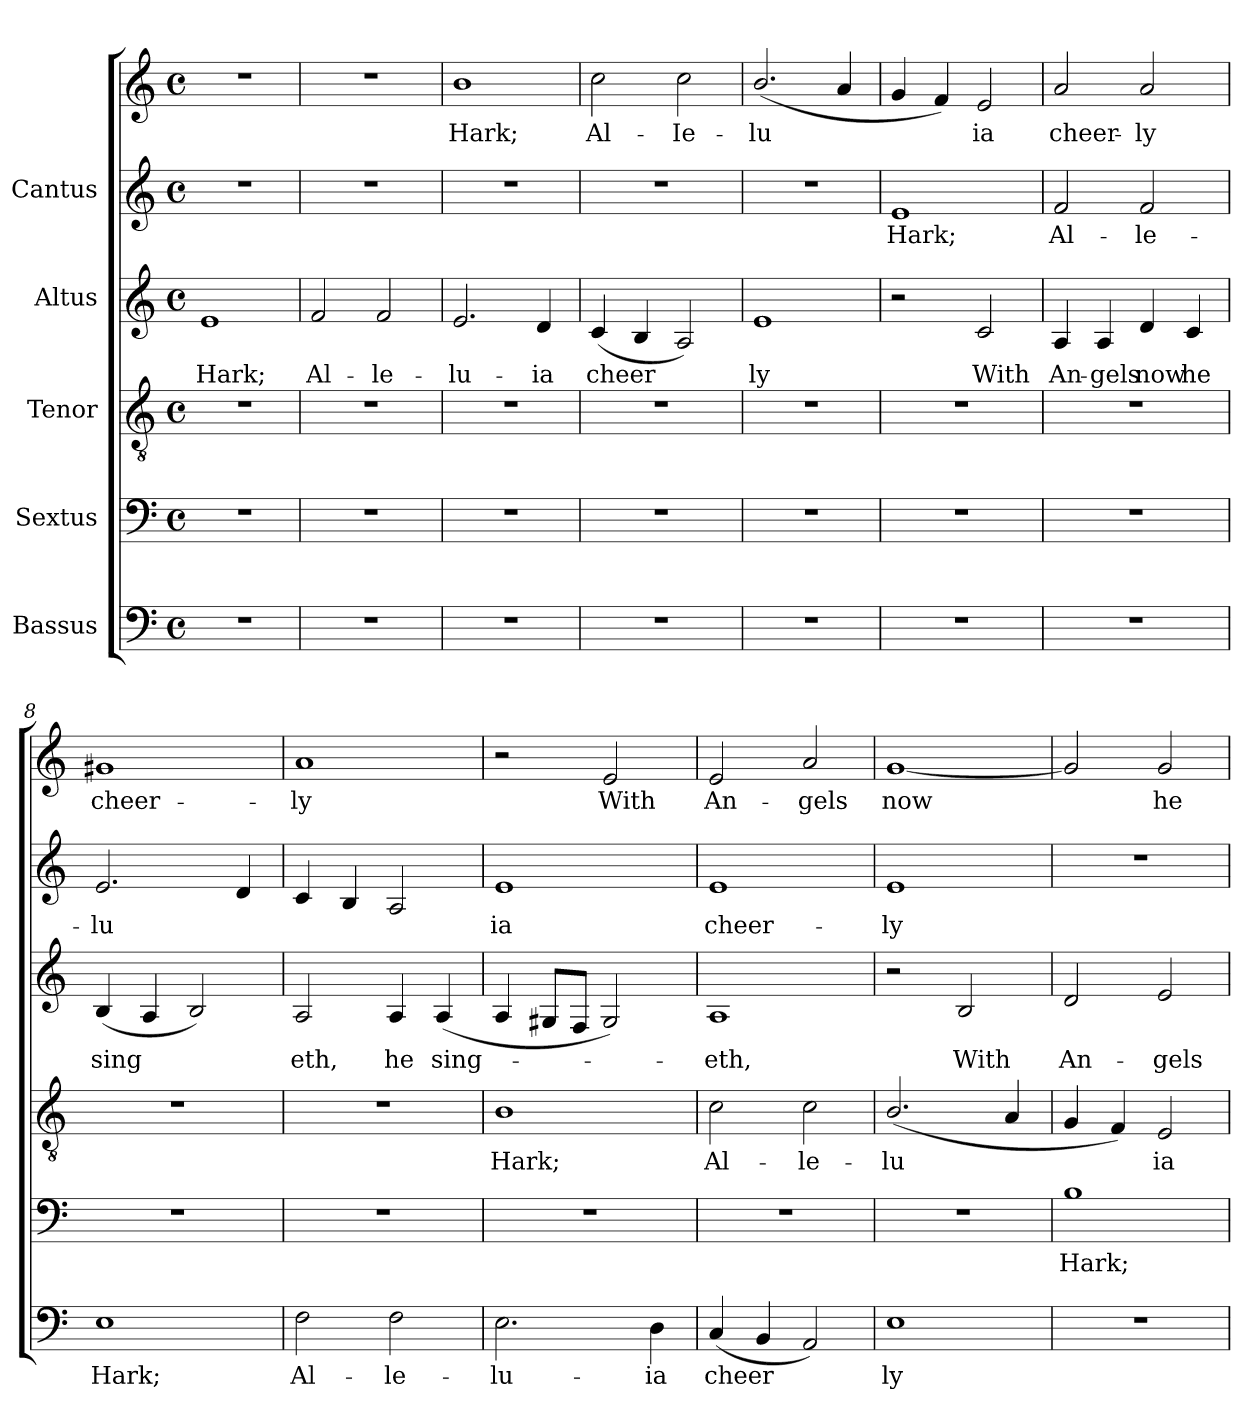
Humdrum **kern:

**kern	**text	**kern	**text	**kern	**text	**kern	**text	**kern	**text	**kern	**text
*part5	*part5	*part4	*part4	*part3	*part3	*part2	*part2	*part1	*part1	*part1	*part1
*staff6	*staff6	*staff5	*staff5	*staff4	*staff4	*staff3	*staff3	*staff2	*staff2	*staff1	*staff1
*I"Bassus	*	*I"Sextus	*	*I"Tenor	*	*I"Altus	*	*I"Cantus	*	*	*
!!LO:PB:g=z
*stria5	*	*stria5	*	*stria5	*	*stria5	*	*stria5	*	*stria5	*
*clefF4	*	*clefF4	*	*clefGv2	*	*clefG2	*	*clefG2	*	*clefG2	*
*M4/4	*	*M4/4	*	*M4/4	*	*M4/4	*	*M4/4	*	*M4/4	*
*met(c)	*	*met(c)	*	*met(c)	*	*met(c)	*	*met(c)	*	*met(c)	*
*MM144	*	*MM144	*	*MM144	*	*MM144	*	*MM144	*	*MM144	*
=1	=1	=1	=1	=1	=1	=1	=1	=1	=1	=1	=1
!	!	!	!	!	!	!	!LO:LY:b:cj	!	!	!	!
1r	.	1r	.	1r	.	1e	Hark;	1r	.	1r	.
=2	=2	=2	=2	=2	=2	=2	=2	=2	=2	=2	=2
!	!	!	!	!	!	!	!LO:LY:b:cj	!	!	!	!
1r	.	1r	.	1r	.	2f/	Al-	1r	.	1r	.
!	!	!	!	!	!	!	!LO:LY:b:cj	!	!	!	!
.	.	.	.	.	.	2f/	-le-	.	.	.	.
=3	=3	=3	=3	=3	=3	=3	=3	=3	=3	=3	=3
!	!	!	!	!	!	!	!LO:LY:b:cj	!	!	!	!LO:LY:b:cj
1r	.	1r	.	1r	.	2.e/	-lu-	1r	.	1b	Hark;
!	!	!	!	!	!	!	!LO:LY:b:cj	!	!	!	!
.	.	.	.	.	.	4d/	-ia	.	.	.	.
=4	=4	=4	=4	=4	=4	=4	=4	=4	=4	=4	=4
!	!	!	!	!	!	!	!LO:LY:b:cj	!	!	!	!LO:LY:b:cj
1r	.	1r	.	1r	.	(<4c/	cheer-	1r	.	2cc\	Al-
!	!	!	!	!	!	!	!LO:LY:b:cj	!	!	!	!
.	.	.	.	.	.	4B/	--	.	.	.	.
!	!	!	!	!	!	!	!LO:LY:b:cj	!	!	!	!LO:LY:b:cj
.	.	.	.	.	.	2A/)	--	.	.	2cc\	-Ie-
=5	=5	=5	=5	=5	=5	=5	=5	=5	=5	=5	=5
!	!	!	!	!	!	!	!LO:LY:b:cj	!	!	!	!LO:LY:b:cj
1r	.	1r	.	1r	.	1e	-ly	1r	.	(<2.b/	-lu-
!	!	!	!	!	!	!	!	!	!	!	!LO:LY:b:cj
.	.	.	.	.	.	.	.	.	.	4a/	--
=6	=6	=6	=6	=6	=6	=6	=6	=6	=6	=6	=6
!	!	!	!	!	!	!	!	!	!LO:LY:b:cj	!	!LO:LY:b:cj
1r	.	1r	.	1r	.	2r	.	1e	Hark;	4g/	-
!	!	!	!	!	!	!	!	!	!	!	!LO:LY:b:cj
.	.	.	.	.	.	.	.	.	.	4f/)	.
!	!	!	!	!	!	!	!LO:LY:b:cj	!	!	!	!LO:LY:b:cj
.	.	.	.	.	.	2c/	With	.	.	2e/	ia
!!LO:LB:g=z
=7	=7	=7	=7	=7	=7	=7	=7	=7	=7	=7	=7
!	!	!	!	!	!	!	!LO:LY:b:cj	!	!LO:LY:b:cj	!	!LO:LY:b:cj
1r	.	1r	.	1r	.	4A/	An-	2f/	Al-	2a/	cheer-
!	!	!	!	!	!	!	!LO:LY:b:cj	!	!	!	!
.	.	.	.	.	.	4A/	-gels	.	.	.	.
!	!	!	!	!	!	!	!LO:LY:b:cj	!	!LO:LY:b:cj	!	!LO:LY:b:cj
.	.	.	.	.	.	4d/	now	2f/	-le-	2a/	-ly
!	!	!	!	!	!	!	!LO:LY:b:cj	!	!	!	!
.	.	.	.	.	.	4c/	he	.	.	.	.
=8	=8	=8	=8	=8	=8	=8	=8	=8	=8	=8	=8
!	!LO:LY:b:cj	!	!	!	!	!	!LO:LY:b:cj	!	!LO:LY:b:cj	!	!LO:LY:b:cj
1E	Hark;	1r	.	1r	.	(<4B/	sing-	2.e/	-lu-	1g#X	-cheer-
!	!	!	!	!	!	!	!LO:LY:b:cj	!	!	!	!
.	.	.	.	.	.	4A/	--	.	.	.	.
!	!	!	!	!	!	!	!LO:LY:b:cj	!	!	!	!
.	.	.	.	.	.	2B/)	--	.	.	.	.
!	!	!	!	!	!	!	!	!	!LO:LY:b:cj	!	!
.	.	.	.	.	.	.	.	4d/	--	.	.
=9	=9	=9	=9	=9	=9	=9	=9	=9	=9	=9	=9
!	!LO:LY:b:cj	!	!	!	!	!	!LO:LY:b:cj	!	!	!	!LO:LY:b:cj
2F\	Al-	1r	.	1r	.	2A/	-eth,	4c/	.	1a	-ly
.	.	.	.	.	.	.	.	4B/	.	.	.
!	!LO:LY:b:cj	!	!	!	!	!	!LO:LY:b:cj	!	!	!	!
2F\	-le-	.	.	.	.	4A/	he	2A/	.	.	.
!	!	!	!	!	!	!	!LO:LY:b:cj	!	!	!	!
.	.	.	.	.	.	(<4A/	sing-	.	.	.	.
=10	=10	=10	=10	=10	=10	=10	=10	=10	=10	=10	=10
!	!LO:LY:b:cj	!	!	!	!LO:LY:b:cj	!	!	!	!LO:LY:b:cj	!	!
2.E\	-lu-	1r	.	1B	Hark;	4A/	.	1e	ia	2r	.
.	.	.	.	.	.	8G#X/L	.	.	.	.	.
.	.	.	.	.	.	8F/J	.	.	.	.	.
!	!	!	!	!	!	!	!	!	!	!	!LO:LY:b:cj
.	.	.	.	.	.	2G#/)	.	.	.	2e/	With
!	!LO:LY:b:cj	!	!	!	!	!	!	!	!	!	!
4D\	-ia	.	.	.	.	.	.	.	.	.	.
=11	=11	=11	=11	=11	=11	=11	=11	=11	=11	=11	=11
!	!LO:LY:b:cj	!	!	!	!LO:LY:b:cj	!	!LO:LY:b:cj	!	!LO:LY:b:cj	!	!LO:LY:b:cj
(<4C/	cheer-	1r	.	2c\	Al-	1A	-eth,	1e	cheer-	2e/	An-
!	!LO:LY:b:cj	!	!	!	!	!	!	!	!	!	!
4BB/	--	.	.	.	.	.	.	.	.	.	.
!	!LO:LY:b:cj	!	!	!	!LO:LY:b:cj	!	!	!	!	!	!LO:LY:b:cj
2AA/)	--	.	.	2c\	-le-	.	.	.	.	2a/	-gels
=12	=12	=12	=12	=12	=12	=12	=12	=12	=12	=12	=12
!	!LO:LY:b:cj	!	!	!	!LO:LY:b:cj	!	!	!	!LO:LY:b:cj	!	!LO:LY:b:cj
1E	-ly	1r	.	(<2.B/	-lu-	2r	.	1e	ly	[<1g	-now
!	!	!	!	!	!	!	!LO:LY:b:cj	!	!	!	!
.	.	.	.	.	.	2B/	With	.	.	.	.
!	!	!	!	!	!LO:LY:b:cj	!	!	!	!	!	!
.	.	.	.	4A/	--	.	.	.	.	.	.
!!LO:LB:g=z
=13	=13	=13	=13	=13	=13	=13	=13	=13	=13	=13	=13
!	!	!	!LO:LY:b:cj	!	!LO:LY:b:cj	!	!LO:LY:b:cj	!	!	!	!LO:LY:b:cj
1r	.	1B	Hark;	4G/	-	2d/	An-	1r	.	2g/]	.
!	!	!	!	!	!LO:LY:b:cj	!	!	!	!	!	!
.	.	.	.	4F/)	.	.	.	.	.	.	.
!	!	!	!	!	!LO:LY:b:cj	!	!LO:LY:b:cj	!	!	!	!LO:LY:b:cj
.	.	.	.	2E/	ia	2e/	-gels	.	.	2g/	he
=	=	=	=	=	=	=	=	=	=	=	=
*-	*-	*-	*-	*-	*-	*-	*-	*-	*-	*-	*-
